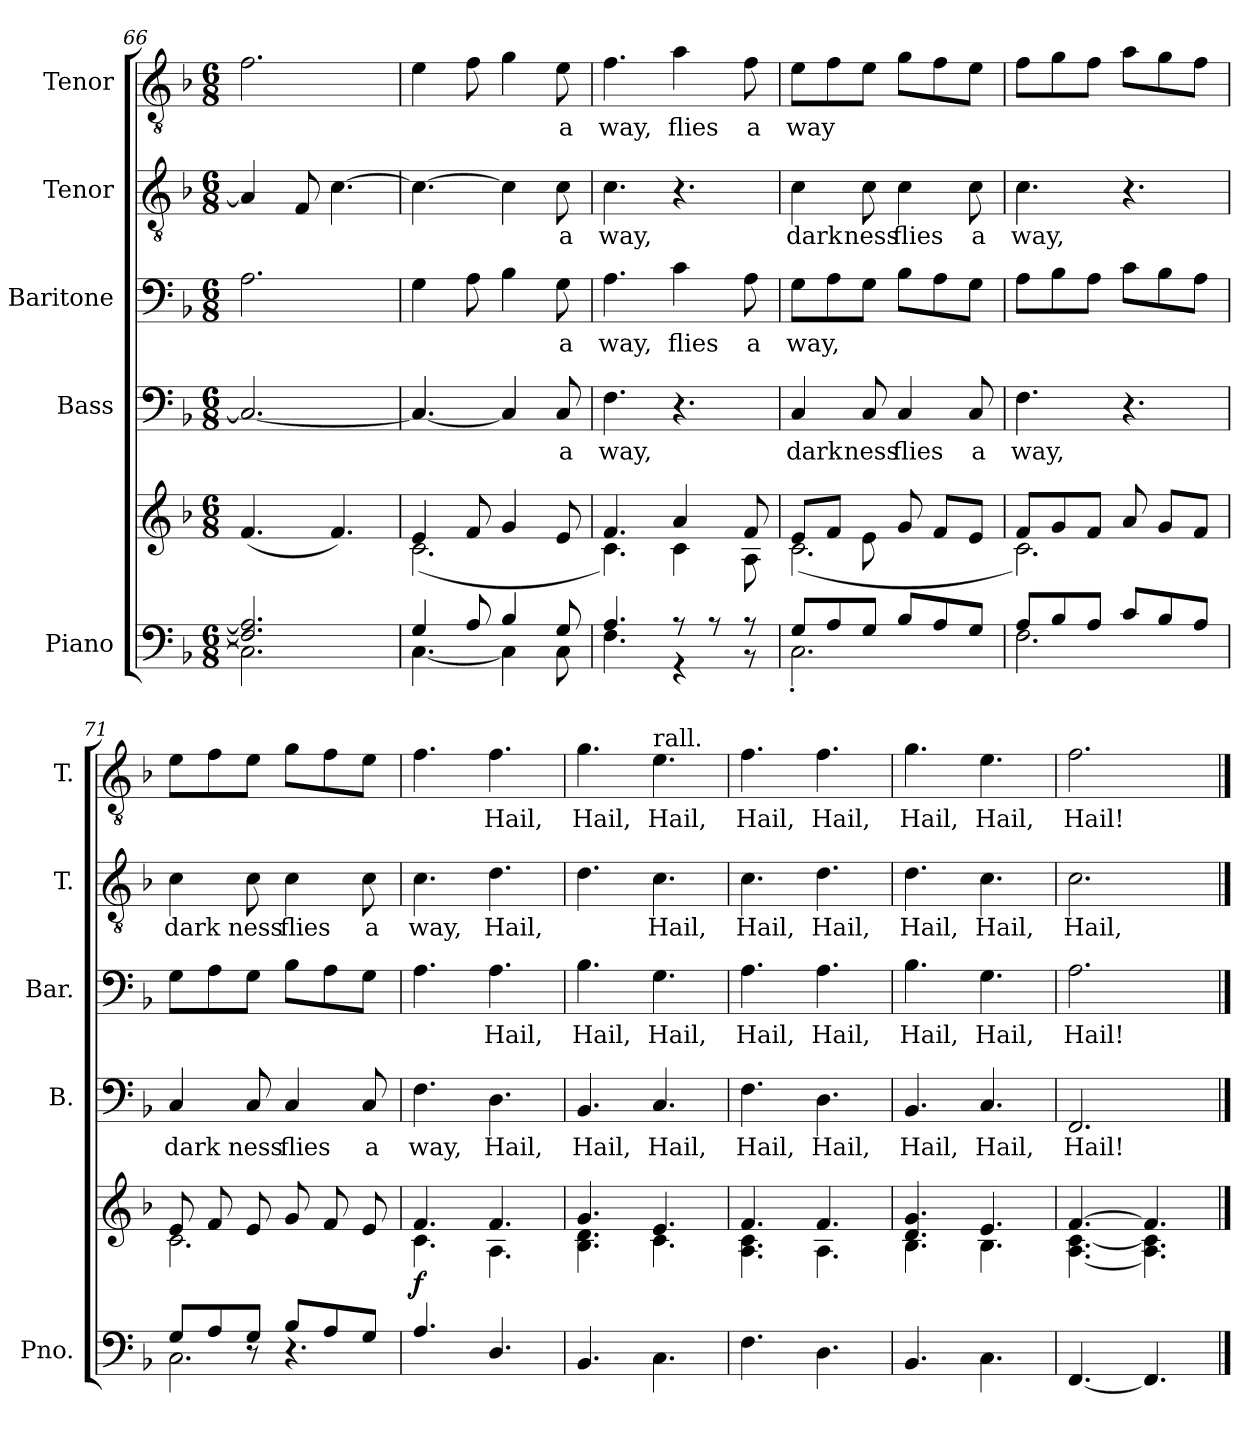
**kern	**kern	**dynam	**kern	**text	**kern	**text	**kern	**text	**kern	**text
*part5	*part5	*part5	*part4	*part4	*part3	*part3	*part2	*part2	*part1	*part1
*staff6	*staff5	*staff5/6	*staff4	*staff4	*staff3	*staff3	*staff2	*staff2	*staff1	*staff1
*I"Piano	*	*	*I"Bass	*	*I"Baritone	*	*I"Tenor	*	*I"Tenor	*
*I'Pno.	*	*	*I'B.	*	*I'Bar.	*	*I'T.	*	*I'T.	*
*clefF4	*clefG2	*	*clefF4	*	*clefF4	*	*clefGv2	*	*clefGv2	*
*k[b-]	*k[b-]	*	*k[b-]	*	*k[b-]	*	*k[b-]	*	*k[b-]	*
*F:	*F:	*	*F:	*	*F:	*	*F:	*	*F:	*
*M6/8	*M6/8	*	*M6/8	*	*M6/8	*	*M6/8	*	*M6/8	*
=66	=66	=66	=66	=66	=66	=66	=66	=66	=66	=66
*^	*	*	*	*	*	*	*	*	*	*
2.F/] 2.A/]	2.C\]	(4.f/	.	2.C/_	.	2.A\	.	4A/]	.	2.f\	.
.	.	.	.	.	.	.	.	8F/	.	.	.
.	.	4.f/)	.	.	.	.	.	[4.c\	.	.	.
=67	=67	=67	=67	=67	=67	=67	=67	=67	=67	=67	=67
*	*	*^	*	*	*	*	*	*	*	*	*
4G/	[4.C\	4e/	(2.c\	.	4.C/_	.	4G\	.	4.c\_	.	4e\	.
8A/	.	8f/	.	.	.	.	8A\	.	.	.	8f\	.
4B-/	4C\]	4g/	.	.	4C/]	.	4B-\	.	4c\]	.	4g\	.
!	!	!	!	!	!	!LO:LY:b	!	!LO:LY:b	!	!LO:LY:b	!	!LO:LY:b
8G/	8C\	8e/	.	.	8C/	a	8G\	a	8c\	a	8e\	a
=68	=68	=68	=68	=68	=68	=68	=68	=68	=68	=68	=68	=68
!	!	!	!	!	!	!LO:LY:b	!	!LO:LY:b	!	!LO:LY:b	!	!LO:LY:b
4.A/	4.F\	4.f/	4.c\)	.	4.F\	way,	4.A\	way,	4.c\	way,	4.f\	way,
!	!	!	!	!	!	!	!	!LO:LY:b	!	!	!	!LO:LY:b
8r	4r	4a/	4c\	.	4.r	.	4c\	flies	4.r	.	4a\	flies
8r	.	.	.	.	.	.	.	.	.	.	.	.
!	!	!	!	!	!	!	!	!LO:LY:b	!	!	!	!LO:LY:b
8r	8r	8f/	8A\	.	.	.	8A\	a	.	.	8f\	a
=69	=69	=69	=69	=69	=69	=69	=69	=69	=69	=69	=69	=69
!	!	!	!	!	!	!LO:LY:b	!	!LO:LY:b	!	!LO:LY:b	!	!LO:LY:b
8G/L	2.C'\	8e/L	(2.c\	.	4C/	dark	8G\L	way,	4c\	dark	8e\L	way
8A/	.	8f/J	.	.	.	.	8A\	.	.	.	8f\	.
!	!	!	!	!	!	!LO:LY:b	!	!	!	!LO:LY:b	!	!
8G/J	.	8e\	.	.	8C/	ness	8G\J	.	8c\	ness	8e\J	.
!	!	!	!	!	!	!LO:LY:b	!	!	!	!LO:LY:b	!	!
8B-/L	.	8g/	.	.	4C/	flies	8B-\L	.	4c\	flies	8g\L	.
8A/	.	8f/L	.	.	.	.	8A\	.	.	.	8f\	.
!	!	!	!	!	!	!LO:LY:b	!	!	!	!LO:LY:b	!	!
8G/J	.	8e/J	.	.	8C/	a	8G\J	.	8c\	a	8e\J	.
=70	=70	=70	=70	=70	=70	=70	=70	=70	=70	=70	=70	=70
!	!	!	!	!	!	!LO:LY:b	!	!	!	!LO:LY:b	!	!
8A/L	2.F\	8f/L	2.c\)	.	4.F\	way,	8A\L	.	4.c\	way,	8f\L	.
8B-/	.	8g/	.	.	.	.	8B-\	.	.	.	8g\	.
8A/J	.	8f/J	.	.	.	.	8A\J	.	.	.	8f\J	.
8c/L	.	8a/	.	.	4.r	.	8c\L	.	4.r	.	8a\L	.
8B-/	.	8g/L	.	.	.	.	8B-\	.	.	.	8g\	.
8A/J	.	8f/J	.	.	.	.	8A\J	.	.	.	8f\J	.
!!LO:LB:g=z
=71	=71	=71	=71	=71	=71	=71	=71	=71	=71	=71	=71	=71
*	*^	*	*	*	*	*	*	*	*	*	*	*
!	!	!	!	!	!	!	!LO:LY:b	!	!	!	!LO:LY:b	!	!
8G/L	2.C\	8ryy	8e/	2.c\	.	4C/	dark	8G\L	.	4c\	dark	8e\L	.
8A/	.	8ryy	8f/	.	.	.	.	8A\	.	.	.	8f\	.
!	!	!	!	!	!	!	!LO:LY:b	!	!	!	!LO:LY:b	!	!
8G/J	.	8r	8e/	.	.	8C/	ness	8G\J	.	8c\	ness	8e\J	.
!	!	!	!	!	!	!	!LO:LY:b	!	!	!	!LO:LY:b	!	!
8B-/L	.	4.r	8g/	.	.	4C/	flies	8B-\L	.	4c\	flies	8g\L	.
8A/	.	.	8f/	.	.	.	.	8A\	.	.	.	8f\	.
!	!	!	!	!	!	!	!LO:LY:b	!	!	!	!LO:LY:b	!	!
8G/J	.	.	8e/	.	.	8C/	a	8G\J	.	8c\	a	8e\J	.
*v	*v	*v	*	*	*	*	*	*	*	*	*	*	*
=72	=72	=72	=72	=72	=72	=72	=72	=72	=72	=72	=72
!	!	!	!LO:DY:b	!	!LO:LY:b	!	!	!	!LO:LY:b	!	!
4.A/	4.f/	4.c\	f	4.F\	way,	4.A\	.	4.c\	way,	4.f\	.
!	!	!	!	!	!LO:LY:b	!	!LO:LY:b	!	!LO:LY:b	!	!LO:LY:b
4.D/	4.f/	4.A\	.	4.D\	Hail,	4.A\	Hail,	4.d\	Hail,	4.f\	Hail,
=73	=73	=73	=73	=73	=73	=73	=73	=73	=73	=73	=73
!	!	!	!	!	!LO:LY:b	!	!LO:LY:b	!	!	!	!LO:LY:b
4.BB-/	4.g/	4.B-\ 4.d\	.	4.BB-/	Hail,	4.B-\	Hail,	4.d\	.	4.g\	Hail,
!	!	!	!	!	!	!	!	!	!	!LO:TX:a:t=rall.	!
!	!	!	!	!	!LO:LY:b	!	!LO:LY:b	!	!LO:LY:b	!	!LO:LY:b
4.C\	4.e/	4.c\	.	4.C/	Hail,	4.G\	Hail,	4.c\	Hail,	4.e\	Hail,
=74	=74	=74	=74	=74	=74	=74	=74	=74	=74	=74	=74
!	!	!	!	!	!LO:LY:b	!	!LO:LY:b	!	!LO:LY:b	!	!LO:LY:b
4.F\	4.f/	4.A\ 4.c\	.	4.F\	Hail,	4.A\	Hail,	4.c\	Hail,	4.f\	Hail,
!	!	!	!	!	!LO:LY:b	!	!LO:LY:b	!	!LO:LY:b	!	!LO:LY:b
4.D\	4.f/	4.A\	.	4.D\	Hail,	4.A\	Hail,	4.d\	Hail,	4.f\	Hail,
=75	=75	=75	=75	=75	=75	=75	=75	=75	=75	=75	=75
!	!	!	!	!	!LO:LY:b	!	!LO:LY:b	!	!LO:LY:b	!	!LO:LY:b
4.BB-/	4.d/ 4.g/	4.B-\	.	4.BB-/	Hail,	4.B-\	Hail,	4.d\	Hail,	4.g\	Hail,
!	!	!	!	!	!LO:LY:b	!	!LO:LY:b	!	!LO:LY:b	!	!LO:LY:b
4.C\	4.e/	4.B-\	.	4.C/	Hail,	4.G\	Hail,	4.c\	Hail,	4.e\	Hail,
=76	=76	=76	=76	=76	=76	=76	=76	=76	=76	=76	=76
!	!	!	!	!	!LO:LY:b	!	!LO:LY:b	!	!LO:LY:b	!	!LO:LY:b
[4.FF/	[4.f/	[4.A\ [4.c\	.	2.FF/	Hail!	2.A\	Hail!	2.c\	Hail,	2.f\	Hail!
4.FF/]	4.f/]	4.A\] 4.c\]	.	.	.	.	.	.	.	.	.
*	*v	*v	*	*	*	*	*	*	*	*	*
==	==	==	==	==	==	==	==	==	==	==
*-	*-	*-	*-	*-	*-	*-	*-	*-	*-	*-
